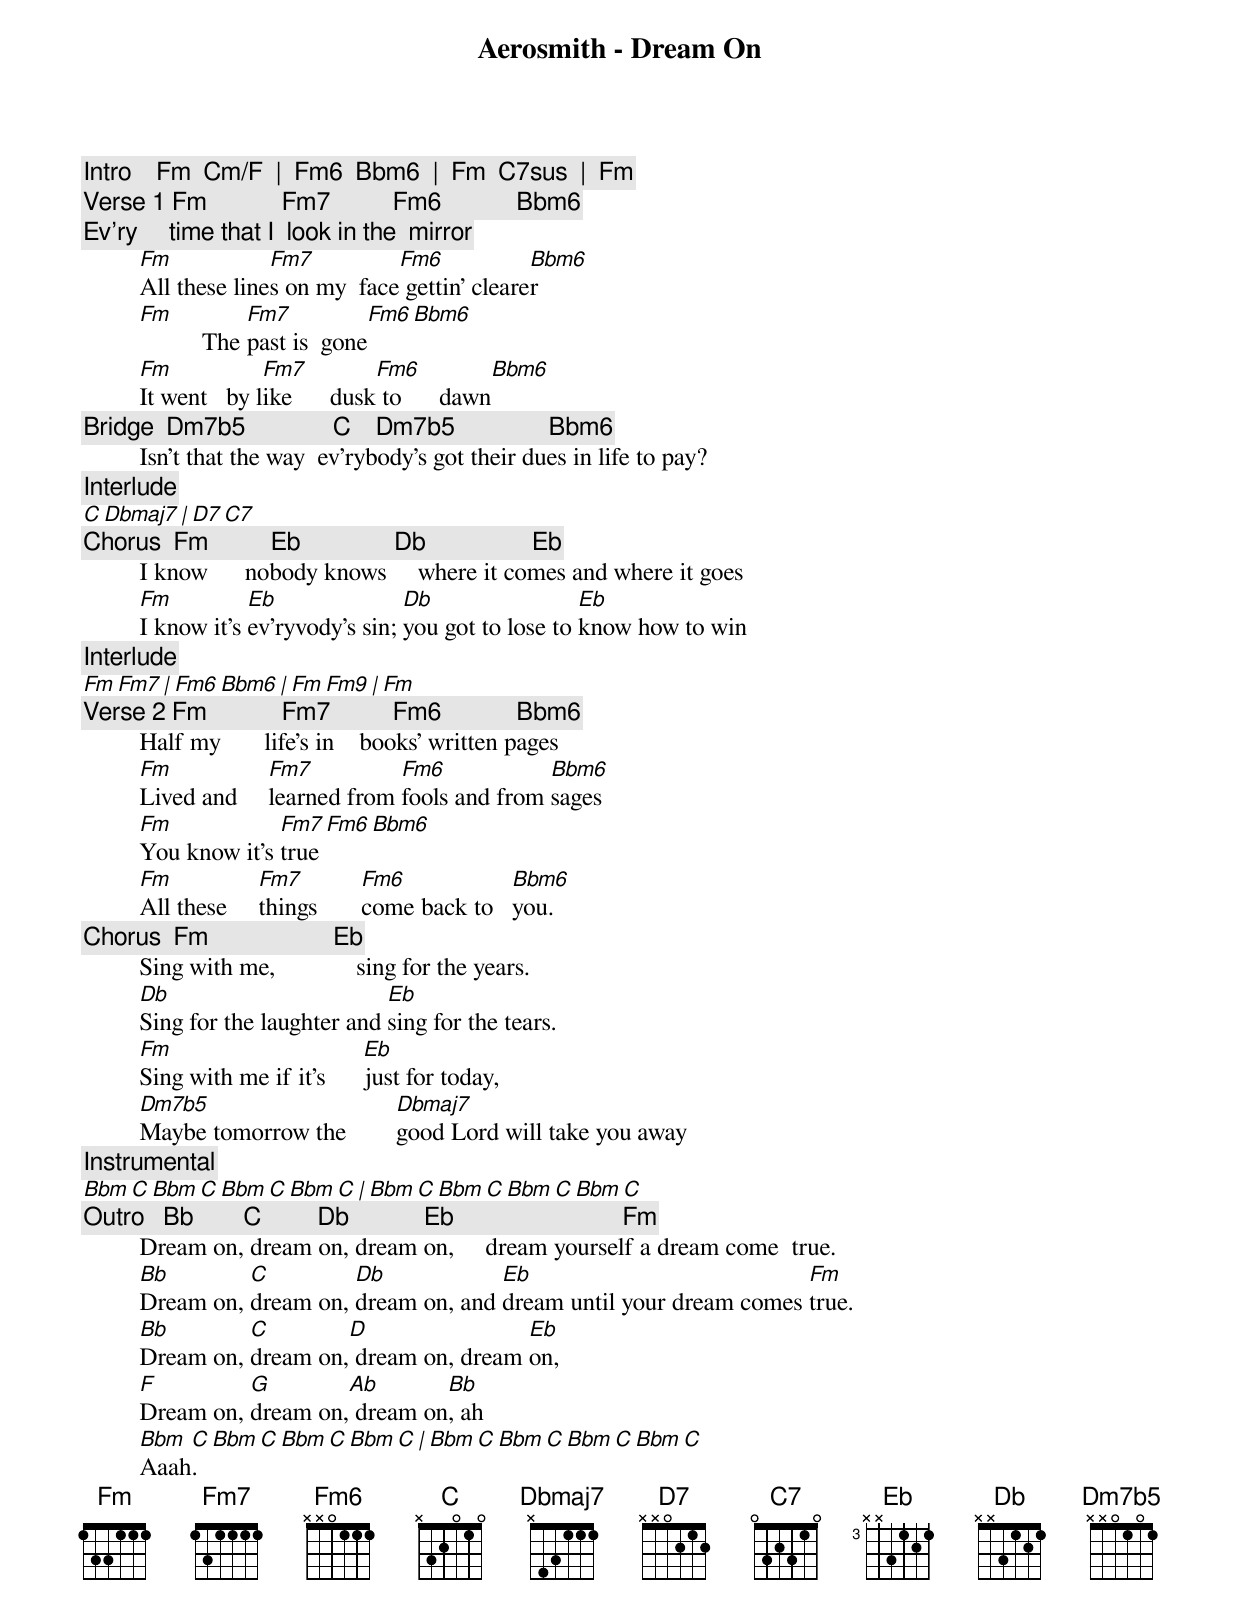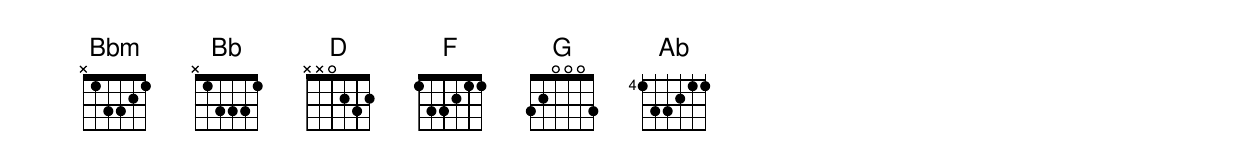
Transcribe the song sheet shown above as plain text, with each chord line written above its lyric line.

Aerosmith - Dream On

[Intro]    Fm  Cm/F  |  Fm6  Bbm6  |  Fm  C7sus  |  Fm
[Verse 1] Fm            Fm7          Fm6            Bbm6
         Ev'ry     time that I  look in the  mirror
         Fm            Fm7          Fm6            Bbm6
         All these lines on my  face gettin' clearer
         Fm            Fm7          Fm6            Bbm6
                   The past is  gone
         Fm            Fm7          Fm6            Bbm6
         It went   by like      dusk to      dawn
[Bridge]  Dm7b5              C    Dm7b5               Bbm6
         Isn't that the way  ev'rybody's got their dues in life to pay?
[Interlude]
         C  Dbmaj7  |  D7  C7
[Chorus]  Fm          Eb               Db                 Eb
         I know      nobody knows     where it comes and where it goes
         Fm          Eb               Db                 Eb
         I know it's ev'ryvody's sin; you got to lose to know how to win
[Interlude]
         Fm  Fm7  |  Fm6  Bbm6  |  Fm  Fm9  |  Fm
[Verse 2] Fm            Fm7          Fm6            Bbm6
         Half my       life's in    books' written pages
         Fm            Fm7          Fm6            Bbm6
         Lived and     learned from fools and from sages
         Fm            Fm7          Fm6            Bbm6
         You know it's true
         Fm            Fm7          Fm6            Bbm6
         All these     things       come back to   you.
[Chorus]  Fm                    Eb
         Sing with me,             sing for the years.
         Db                        Eb
         Sing for the laughter and sing for the tears.
         Fm                        Eb
         Sing with me if it's      just for today,
         Dm7b5                     Dbmaj7
         Maybe tomorrow the        good Lord will take you away
[Instrumental]
         Bbm C Bbm C Bbm C Bbm C | Bbm C Bbm C Bbm C Bbm C
[Outro]   Bb        C         Db            Eb                           Fm
         Dream on, dream on, dream on,     dream yourself a dream come  true.
         Bb        C         Db            Eb                           Fm
         Dream on, dream on, dream on, and dream until your dream comes true.
         Bb        C        D                Eb
         Dream on, dream on, dream on, dream on,
         F         G        Ab       Bb
         Dream on, dream on, dream on, ah
         Bbm C Bbm C Bbm C Bbm C | Bbm C Bbm C Bbm C Bbm C
         Aaah.
